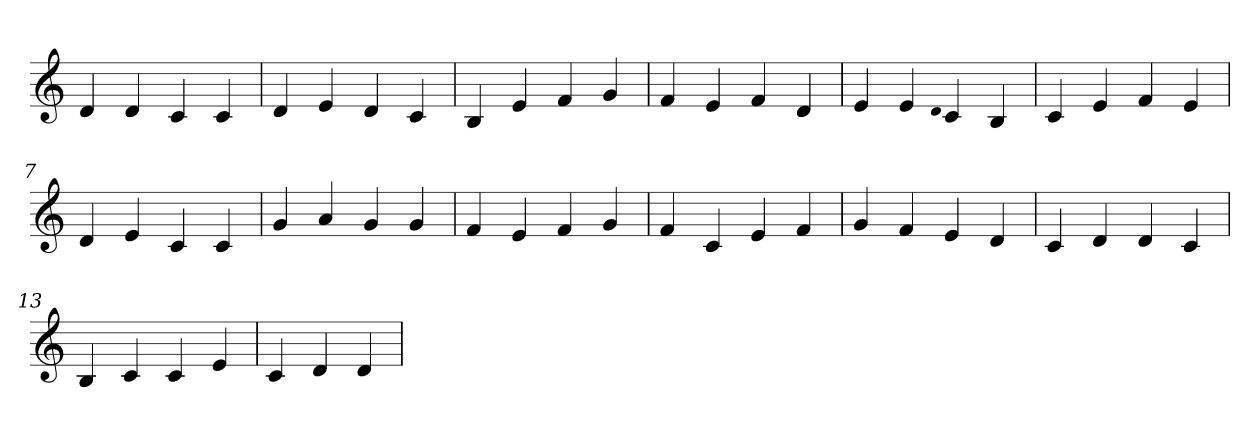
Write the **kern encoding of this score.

**kern
*part1
*staff1
*clefG2
=1
4d
4d
4c
4c
=2
4d
4e
4d
4c
=3
4B
4e
4f
4g
=4
4f
4e
4f
4d
=5
4e
4e
qqd
4c
4B
=6
4c
4e
4f
4e
=7
4d
4e
4c
4c
=8
4g
4a
4g
4g
=9
4f
4e
4f
4g
=10
4f
4c
4e
4f
=11
4g
4f
4e
4d
=12
4c
4d
4d
4c
=13
4B
4c
4c
4e
=14
4c
4d
4d
=
*-
